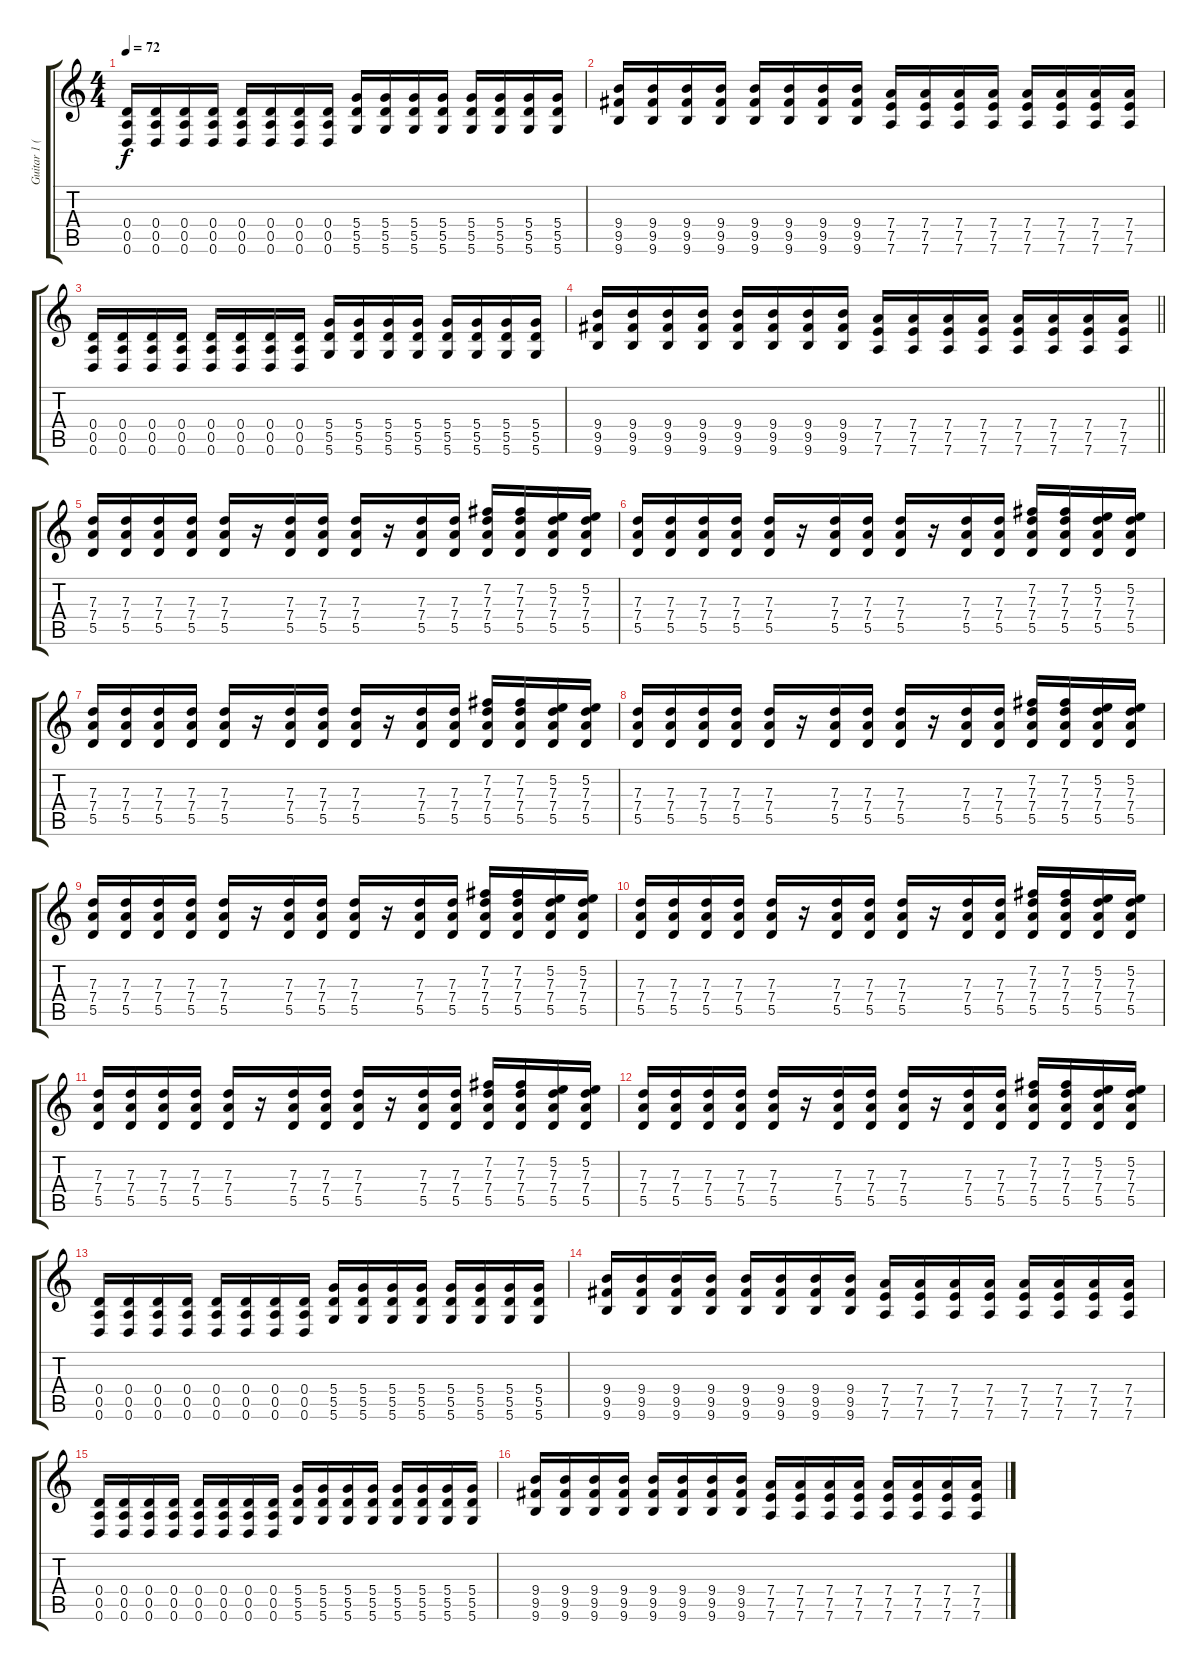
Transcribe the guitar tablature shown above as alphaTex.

\track ("Guitar 1 (Patrick)" "Guitar 1 (") {instrument distortionguitar}
\staff {score tabs}
\tuning (E4 B3 G3 D3 A2 D2) {hide}
\ts (4 4)
\tempo 72
\clef g2
\ks c
(0.4 0.5 0.6).16{dy f} (0.4 0.5 0.6).16 (0.4 0.5 0.6).16 (0.4 0.5 0.6).16 (0.4 0.5 0.6).16 (0.4 0.5 0.6).16 (0.4 0.5 0.6).16 (0.4 0.5 0.6).16 (5.4 5.5 5.6).16 (5.4 5.5 5.6).16 (5.4 5.5 5.6).16 (5.4 5.5 5.6).16 (5.4 5.5 5.6).16 (5.4 5.5 5.6).16 (5.4 5.5 5.6).16 (5.4 5.5 5.6).16 |
(9.4 9.5 9.6).16 (9.4 9.5 9.6).16 (9.4 9.5 9.6).16 (9.4 9.5 9.6).16 (9.4 9.5 9.6).16 (9.4 9.5 9.6).16 (9.4 9.5 9.6).16 (9.4 9.5 9.6).16 (7.4 7.5 7.6).16 (7.4 7.5 7.6).16 (7.4 7.5 7.6).16 (7.4 7.5 7.6).16 (7.4 7.5 7.6).16 (7.4 7.5 7.6).16 (7.4 7.5 7.6).16 (7.4 7.5 7.6).16 |
(0.4 0.5 0.6).16 (0.4 0.5 0.6).16 (0.4 0.5 0.6).16 (0.4 0.5 0.6).16 (0.4 0.5 0.6).16 (0.4 0.5 0.6).16 (0.4 0.5 0.6).16 (0.4 0.5 0.6).16 (5.4 5.5 5.6).16 (5.4 5.5 5.6).16 (5.4 5.5 5.6).16 (5.4 5.5 5.6).16 (5.4 5.5 5.6).16 (5.4 5.5 5.6).16 (5.4 5.5 5.6).16 (5.4 5.5 5.6).16 |
\barLineRight lightlight
(9.4 9.5 9.6).16 (9.4 9.5 9.6).16 (9.4 9.5 9.6).16 (9.4 9.5 9.6).16 (9.4 9.5 9.6).16 (9.4 9.5 9.6).16 (9.4 9.5 9.6).16 (9.4 9.5 9.6).16 (7.4 7.5 7.6).16 (7.4 7.5 7.6).16 (7.4 7.5 7.6).16 (7.4 7.5 7.6).16 (7.4 7.5 7.6).16 (7.4 7.5 7.6).16 (7.4 7.5 7.6).16 (7.4 7.5 7.6).16 |
(7.3 7.4 5.5).16{volume 6} (7.3 7.4 5.5).16 (7.3 7.4 5.5).16 (7.3 7.4 5.5).16 (7.3 7.4 5.5).16 r.16 (7.3 7.4 5.5).16 (7.3 7.4 5.5).16 (7.3 7.4 5.5).16 r.16 (7.3 7.4 5.5).16 (7.3 7.4 5.5).16 (7.2 7.3 7.4 5.5).16 (7.2 7.3 7.4 5.5).16 (5.2 7.3 7.4 5.5).16 (5.2 7.3 7.4 5.5).16 |
(7.3 7.4 5.5).16 (7.3 7.4 5.5).16 (7.3 7.4 5.5).16 (7.3 7.4 5.5).16 (7.3 7.4 5.5).16 r.16 (7.3 7.4 5.5).16 (7.3 7.4 5.5).16 (7.3 7.4 5.5).16 r.16 (7.3 7.4 5.5).16 (7.3 7.4 5.5).16 (7.2 7.3 7.4 5.5).16 (7.2 7.3 7.4 5.5).16 (5.2 7.3 7.4 5.5).16 (5.2 7.3 7.4 5.5).16 |
(7.3 7.4 5.5).16 (7.3 7.4 5.5).16 (7.3 7.4 5.5).16 (7.3 7.4 5.5).16 (7.3 7.4 5.5).16 r.16 (7.3 7.4 5.5).16 (7.3 7.4 5.5).16 (7.3 7.4 5.5).16 r.16 (7.3 7.4 5.5).16 (7.3 7.4 5.5).16 (7.2 7.3 7.4 5.5).16 (7.2 7.3 7.4 5.5).16 (5.2 7.3 7.4 5.5).16 (5.2 7.3 7.4 5.5).16 |
(7.3 7.4 5.5).16 (7.3 7.4 5.5).16 (7.3 7.4 5.5).16 (7.3 7.4 5.5).16 (7.3 7.4 5.5).16 r.16 (7.3 7.4 5.5).16 (7.3 7.4 5.5).16 (7.3 7.4 5.5).16 r.16 (7.3 7.4 5.5).16 (7.3 7.4 5.5).16 (7.2 7.3 7.4 5.5).16 (7.2 7.3 7.4 5.5).16 (5.2 7.3 7.4 5.5).16 (5.2 7.3 7.4 5.5).16 |
(7.3 7.4 5.5).16 (7.3 7.4 5.5).16 (7.3 7.4 5.5).16 (7.3 7.4 5.5).16 (7.3 7.4 5.5).16 r.16 (7.3 7.4 5.5).16 (7.3 7.4 5.5).16 (7.3 7.4 5.5).16 r.16 (7.3 7.4 5.5).16 (7.3 7.4 5.5).16 (7.2 7.3 7.4 5.5).16 (7.2 7.3 7.4 5.5).16 (5.2 7.3 7.4 5.5).16 (5.2 7.3 7.4 5.5).16 |
(7.3 7.4 5.5).16 (7.3 7.4 5.5).16 (7.3 7.4 5.5).16 (7.3 7.4 5.5).16 (7.3 7.4 5.5).16 r.16 (7.3 7.4 5.5).16 (7.3 7.4 5.5).16 (7.3 7.4 5.5).16 r.16 (7.3 7.4 5.5).16 (7.3 7.4 5.5).16 (7.2 7.3 7.4 5.5).16 (7.2 7.3 7.4 5.5).16 (5.2 7.3 7.4 5.5).16 (5.2 7.3 7.4 5.5).16 |
(7.3 7.4 5.5).16 (7.3 7.4 5.5).16 (7.3 7.4 5.5).16 (7.3 7.4 5.5).16 (7.3 7.4 5.5).16 r.16 (7.3 7.4 5.5).16 (7.3 7.4 5.5).16 (7.3 7.4 5.5).16 r.16 (7.3 7.4 5.5).16 (7.3 7.4 5.5).16 (7.2 7.3 7.4 5.5).16 (7.2 7.3 7.4 5.5).16 (5.2 7.3 7.4 5.5).16 (5.2 7.3 7.4 5.5).16 |
(7.3 7.4 5.5).16 (7.3 7.4 5.5).16 (7.3 7.4 5.5).16 (7.3 7.4 5.5).16 (7.3 7.4 5.5).16 r.16 (7.3 7.4 5.5).16 (7.3 7.4 5.5).16 (7.3 7.4 5.5).16 r.16 (7.3 7.4 5.5).16 (7.3 7.4 5.5).16 (7.2 7.3 7.4 5.5).16 (7.2 7.3 7.4 5.5).16 (5.2 7.3 7.4 5.5).16 (5.2 7.3 7.4 5.5).16 |
(0.4 0.5 0.6).16{volume 9} (0.4 0.5 0.6).16 (0.4 0.5 0.6).16 (0.4 0.5 0.6).16 (0.4 0.5 0.6).16 (0.4 0.5 0.6).16 (0.4 0.5 0.6).16 (0.4 0.5 0.6).16 (5.4 5.5 5.6).16 (5.4 5.5 5.6).16 (5.4 5.5 5.6).16 (5.4 5.5 5.6).16 (5.4 5.5 5.6).16 (5.4 5.5 5.6).16 (5.4 5.5 5.6).16 (5.4 5.5 5.6).16 |
(9.4 9.5 9.6).16 (9.4 9.5 9.6).16 (9.4 9.5 9.6).16 (9.4 9.5 9.6).16 (9.4 9.5 9.6).16 (9.4 9.5 9.6).16 (9.4 9.5 9.6).16 (9.4 9.5 9.6).16 (7.4 7.5 7.6).16 (7.4 7.5 7.6).16 (7.4 7.5 7.6).16 (7.4 7.5 7.6).16 (7.4 7.5 7.6).16 (7.4 7.5 7.6).16 (7.4 7.5 7.6).16 (7.4 7.5 7.6).16 |
(0.4 0.5 0.6).16 (0.4 0.5 0.6).16 (0.4 0.5 0.6).16 (0.4 0.5 0.6).16 (0.4 0.5 0.6).16 (0.4 0.5 0.6).16 (0.4 0.5 0.6).16 (0.4 0.5 0.6).16 (5.4 5.5 5.6).16 (5.4 5.5 5.6).16 (5.4 5.5 5.6).16 (5.4 5.5 5.6).16 (5.4 5.5 5.6).16 (5.4 5.5 5.6).16 (5.4 5.5 5.6).16 (5.4 5.5 5.6).16 |
(9.4 9.5 9.6).16 (9.4 9.5 9.6).16 (9.4 9.5 9.6).16 (9.4 9.5 9.6).16 (9.4 9.5 9.6).16 (9.4 9.5 9.6).16 (9.4 9.5 9.6).16 (9.4 9.5 9.6).16 (7.4 7.5 7.6).16 (7.4 7.5 7.6).16 (7.4 7.5 7.6).16 (7.4 7.5 7.6).16 (7.4 7.5 7.6).16 (7.4 7.5 7.6).16 (7.4 7.5 7.6).16 (7.4 7.5 7.6).16
